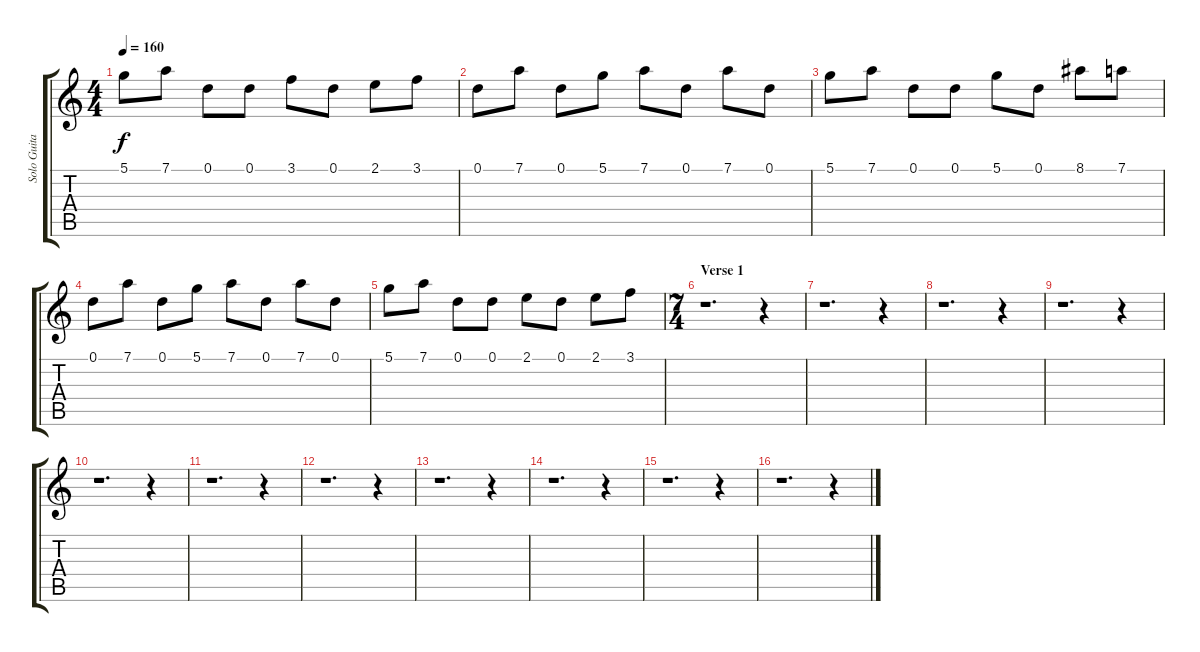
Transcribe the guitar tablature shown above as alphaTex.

\track ("Solo Guitar" "Solo Guita") {instrument overdrivenguitar}
\staff {score tabs}
\tuning (D4 A3 F3 C3 G2 D2) {hide}
\ts (4 4)
\tempo 160
\clef g2
\ks c
5.1.8{dy f} 7.1.8 0.1.8 0.1.8 3.1.8 0.1.8 2.1.8 3.1.8 |
0.1.8 7.1.8 0.1.8 5.1.8 7.1.8 0.1.8 7.1.8 0.1.8 |
5.1.8 7.1.8 0.1.8 0.1.8 5.1.8 0.1.8 8.1.8 7.1.8 |
0.1.8 7.1.8 0.1.8 5.1.8 7.1.8 0.1.8 7.1.8 0.1.8 |
5.1.8 7.1.8 0.1.8 0.1.8 2.1.8 0.1.8 2.1.8 3.1.8 |
\ts (7 4)
\section ("" "Verse 1")
r.1{d} r.4 |
r.1{d} r.4 |
r.1{d} r.4 |
r.1{d} r.4 |
r.1{d} r.4 |
r.1{d} r.4 |
r.1{d} r.4 |
r.1{d} r.4 |
r.1{d} r.4 |
r.1{d} r.4 |
r.1{d} r.4
